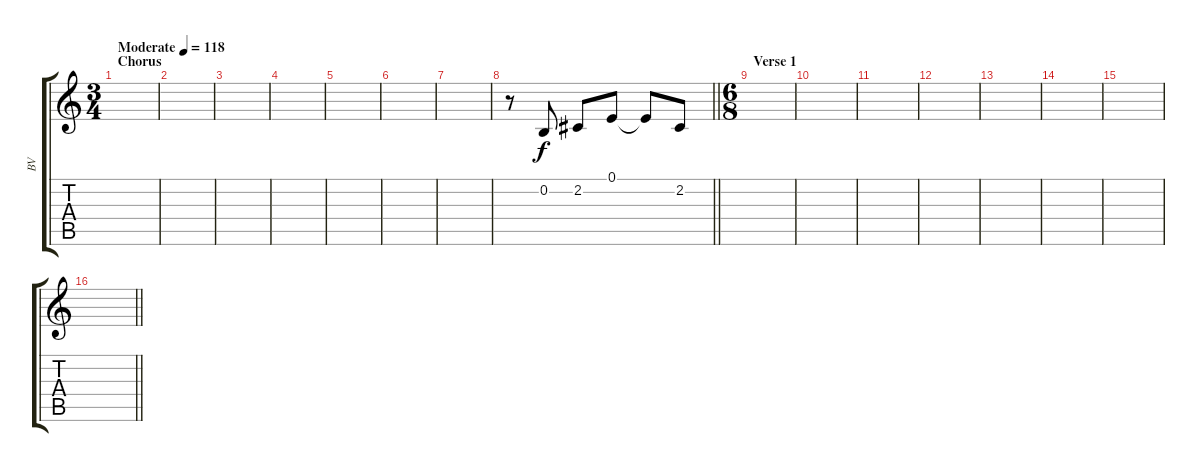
\track ("BV" "BV") {instrument brightacousticpiano}
\staff {score tabs}
\tuning (E4 B3 G3 D3 A2 E2) {hide}
\ts (3 4)
\section ("" "Chorus")
\tempo (118 "Moderate")
\clef g2
\ks c
|
|
|
|
|
|
|
\barLineRight lightlight
r.8 0.2.8 2.2.8 0.1.8 0.1{t}.8 2.2.8 |
\ts (6 8)
\section ("" "Verse 1")
|
|
|
|
|
|
|
\barLineRight lightlight
